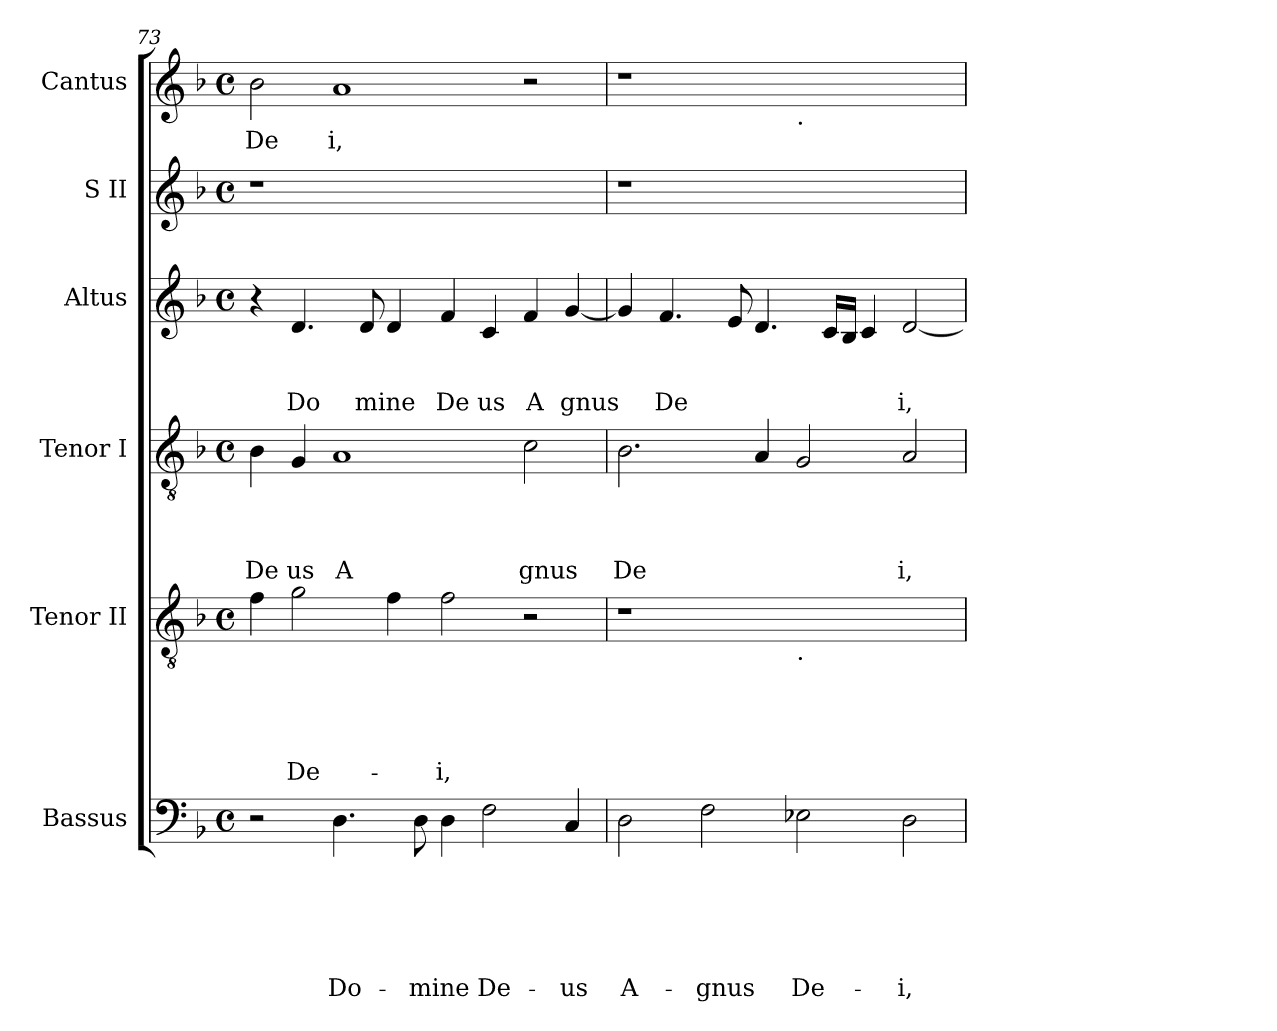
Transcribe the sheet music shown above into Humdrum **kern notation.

**kern	**text	**text	**text	**text	**text	**text	**kern	**text	**text	**text	**text	**text	**kern	**text	**text	**text	**text	**kern	**text	**text	**text	**kern	**kern	**text
*part6	*part6	*part6	*part6	*part6	*part6	*part6	*part5	*part5	*part5	*part5	*part5	*part5	*part4	*part4	*part4	*part4	*part4	*part3	*part3	*part3	*part3	*part2	*part1	*part1
*staff6	*staff6	*staff6	*staff6	*staff6	*staff6	*staff6	*staff5	*staff5	*staff5	*staff5	*staff5	*staff5	*staff4	*staff4	*staff4	*staff4	*staff4	*staff3	*staff3	*staff3	*staff3	*staff2	*staff1	*staff1
*I"Bassus	*	*	*	*	*	*	*I"Tenor II	*	*	*	*	*	*I"Tenor I	*	*	*	*	*I"Altus	*	*	*	*I"S II	*I"Cantus	*
*I'B	*	*	*	*	*	*	*I'T II	*	*	*	*	*	*I'T I	*	*	*	*	*I'A	*	*	*	*	*	*
!!LO:PB:g=z
*clefF4	*	*	*	*	*	*	*clefGv2	*	*	*	*	*	*clefGv2	*	*	*	*	*clefG2	*	*	*	*clefG2	*clefG2	*
*k[b-]	*	*	*	*	*	*	*k[b-]	*	*	*	*	*	*k[b-]	*	*	*	*	*k[b-]	*	*	*	*k[b-]	*k[b-]	*
*F:	*	*	*	*	*	*	*F:	*	*	*	*	*	*F:	*	*	*	*	*F:	*	*	*	*F:	*F:	*
*M4/4	*	*	*	*	*	*	*M4/4	*	*	*	*	*	*M4/4	*	*	*	*	*M4/4	*	*	*	*M4/4	*M4/4	*
*met(c)	*	*	*	*	*	*	*met(c)	*	*	*	*	*	*met(c)	*	*	*	*	*met(c)	*	*	*	*met(c)	*met(c)	*
=73	=73	=73	=73	=73	=73	=73	=73	=73	=73	=73	=73	=73	=73	=73	=73	=73	=73	=73	=73	=73	=73	=73	=73	=73
!	!	!	!	!	!	!	!	!	!	!	!	!	!	!	!	!	!LO:LY:b	!	!	!	!	!	!	!LO:LY:b
2r	.	.	.	.	.	.	4f\	.	.	.	.	.	4B-\	.	.	.	De	4r	.	.	.	1r	2b-\	De
!	!	!	!	!	!	!	!	!	!	!	!	!LO:LY:b	!	!	!	!	!LO:LY:b	!	!	!	!LO:LY:b	!	!	!
.	.	.	.	.	.	.	2g\	.	.	.	.	De-	4G/	.	.	.	us	4.d/	.	.	Do	.	.	.
!	!	!	!	!	!	!LO:LY:b	!	!	!	!	!	!	!	!	!	!	!LO:LY:b	!	!	!	!	!	!	!LO:LY:b
4.D\	.	.	.	.	.	Do-	.	.	.	.	.	.	1A	.	.	.	A	.	.	.	.	.	1a	i,
!	!	!	!	!	!	!	!	!	!	!	!	!	!	!	!	!	!	!	!	!	!LO:LY:b	!	!	!
.	.	.	.	.	.	.	.	.	.	.	.	.	.	.	.	.	.	8d/	.	.	mine	.	.	.
.	.	.	.	.	.	.	4f\	.	.	.	.	.	.	.	.	.	.	4d/	.	.	.	.	.	.
!	!	!	!	!	!	!LO:LY:b	!	!	!	!	!	!	!	!	!	!	!	!	!	!	!	!	!	!
8D\	.	.	.	.	.	-mine	.	.	.	.	.	.	.	.	.	.	.	.	.	.	.	.	.	.
!	!	!	!	!	!	!	!	!	!	!	!	!LO:LY:b	!	!	!	!	!	!	!	!	!LO:LY:b	!	!	!
4D\	.	.	.	.	.	.	2f\	.	.	.	.	-i,	.	.	.	.	.	4f/	.	.	De	1ryy	.	.
!	!	!	!	!	!	!LO:LY:b	!	!	!	!	!	!	!	!	!	!	!	!	!	!	!LO:LY:b	!	!	!
2F\	.	.	.	.	.	De-	.	.	.	.	.	.	.	.	.	.	.	4c/	.	.	us	.	.	.
!	!	!	!	!	!	!	!	!	!	!	!	!	!	!	!	!	!LO:LY:b	!	!	!	!LO:LY:b	!	!	!
.	.	.	.	.	.	.	2r	.	.	.	.	.	2c\	.	.	.	gnus	4f/	.	.	A	.	2r	.
!	!	!	!	!	!	!LO:LY:b	!	!	!	!	!	!	!	!	!	!	!	!	!	!	!LO:LY:b	!	!	!
4C/	.	.	.	.	.	-us	.	.	.	.	.	.	.	.	.	.	.	[<4g/	.	.	gnus	.	.	.
=74	=74	=74	=74	=74	=74	=74	=74	=74	=74	=74	=74	=74	=74	=74	=74	=74	=74	=74	=74	=74	=74	=74	=74	=74
!	!	!	!	!	!	!LO:LY:b	!	!	!	!	!	!	!	!	!	!	!LO:LY:b	!	!	!	!	!	!	!
2D\	.	.	.	.	.	A-	1r	.	.	.	.	.	2.B-\	.	.	.	De	4g/]	.	.	.	1r	1r	.
!	!	!	!	!	!	!	!	!	!	!	!	!	!	!	!	!	!	!	!	!	!LO:LY:b	!	!	!
.	.	.	.	.	.	.	.	.	.	.	.	.	.	.	.	.	.	4.f/	.	.	De	.	.	.
!	!	!	!	!	!	!LO:LY:b	!	!	!	!	!	!	!	!	!	!	!	!	!	!	!	!	!	!
2F\	.	.	.	.	.	-gnus	.	.	.	.	.	.	.	.	.	.	.	.	.	.	.	.	.	.
.	.	.	.	.	.	.	.	.	.	.	.	.	.	.	.	.	.	8e/	.	.	.	.	.	.
.	.	.	.	.	.	.	.	.	.	.	.	.	4A/	.	.	.	.	4.d/	.	.	.	.	.	.
!	!	!	!	!	!	!	!	!	!	!	!	!	!	!	!	!	!	!	!	!	!	!	!LO:TX:b:t=.	!
!	!	!	!	!	!	!	!LO:TX:b:t=.	!	!	!	!	!	!	!	!	!	!	!	!	!	!	!	!	!
!	!	!	!	!	!	!LO:LY:b	!	!	!	!	!	!	!	!	!	!	!	!	!	!	!	!	!	!
2E-X\	.	.	.	.	.	De-	1ryy	.	.	.	.	.	2G/	.	.	.	.	.	.	.	.	1ryy	1ryy	.
.	.	.	.	.	.	.	.	.	.	.	.	.	.	.	.	.	.	16c/LL	.	.	.	.	.	.
.	.	.	.	.	.	.	.	.	.	.	.	.	.	.	.	.	.	16B-/JJ	.	.	.	.	.	.
.	.	.	.	.	.	.	.	.	.	.	.	.	.	.	.	.	.	4c/	.	.	.	.	.	.
!	!	!	!	!	!	!LO:LY:b	!	!	!	!	!	!	!	!	!	!	!LO:LY:b	!	!	!	!LO:LY:b	!	!	!
2D\	.	.	.	.	.	-i,	.	.	.	.	.	.	2A/	.	.	.	i,	[<2d/	.	.	i,	.	.	.
=	=	=	=	=	=	=	=	=	=	=	=	=	=	=	=	=	=	=	=	=	=	=	=	=
*-	*-	*-	*-	*-	*-	*-	*-	*-	*-	*-	*-	*-	*-	*-	*-	*-	*-	*-	*-	*-	*-	*-	*-	*-
